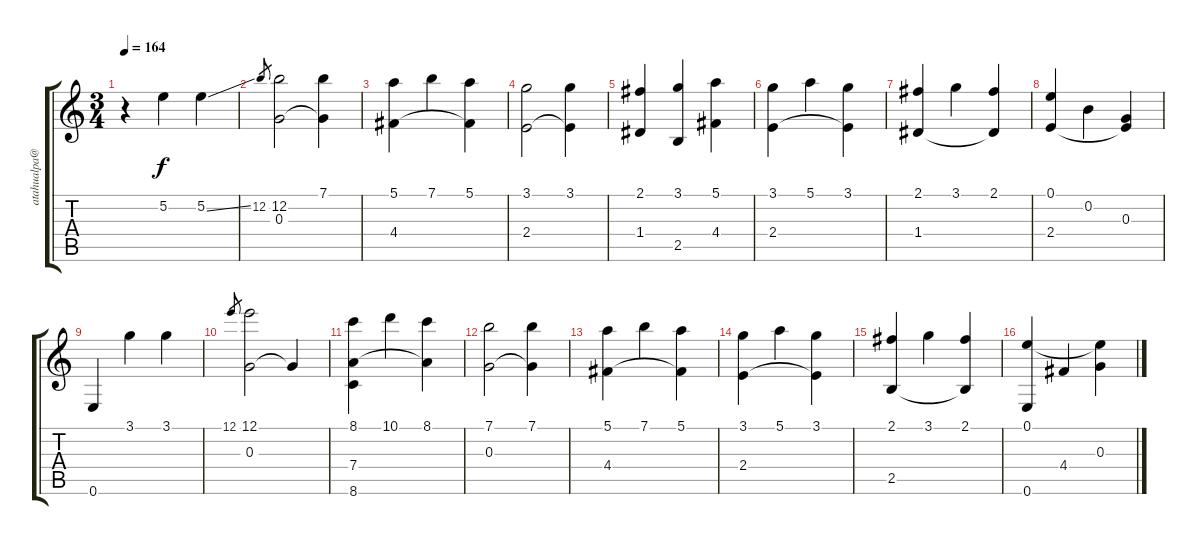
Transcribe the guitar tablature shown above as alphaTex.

\track ("" "atahualpa@") {instrument acousticguitarnylon}
\staff {score tabs}
\tuning (E4 B3 G3 D3 A2 E2) {hide}
\ts (3 4)
\tempo 164
\clef g2
\ks c
r.4{dy f instrument acousticguitarnylon} 5.2.4 5.2{ss}.4 |
12.2.8{gr} (12.2 0.3).2 (7.1 0.3{t}).4 |
(5.1 4.4).4 7.1.4 (5.1 4.4{t}).4 |
(3.1 2.4).2 (3.1 2.4{t}).4 |
(2.1 1.4).4 (3.1 2.5).4 (5.1 4.4).4 |
(3.1 2.4).4 5.1.4 (3.1 2.4{t}).4 |
(2.1 1.4).4 3.1.4 (2.1 1.4{t}).4 |
(0.1 2.4).4 0.2.4 (0.3 2.4{t}).4 |
0.6.4 3.1.4 3.1.4 |
12.1.8{gr} (12.1 0.3).2 0.3{t}.4 |
(8.1 7.4 8.6).4 10.1.4 (8.1 7.4{t}).4 |
(7.1 0.3).2 (7.1 0.3{t}).4 |
(5.1 4.4).4 7.1.4 (5.1 4.4{t}).4 |
(3.1 2.4).4 5.1.4 (3.1 2.4{t}).4 |
(2.1 2.5).4 3.1.4 (2.1 2.5{t}).4 |
(0.1 0.6).4 4.4.4 (0.1{t} 0.3).4
